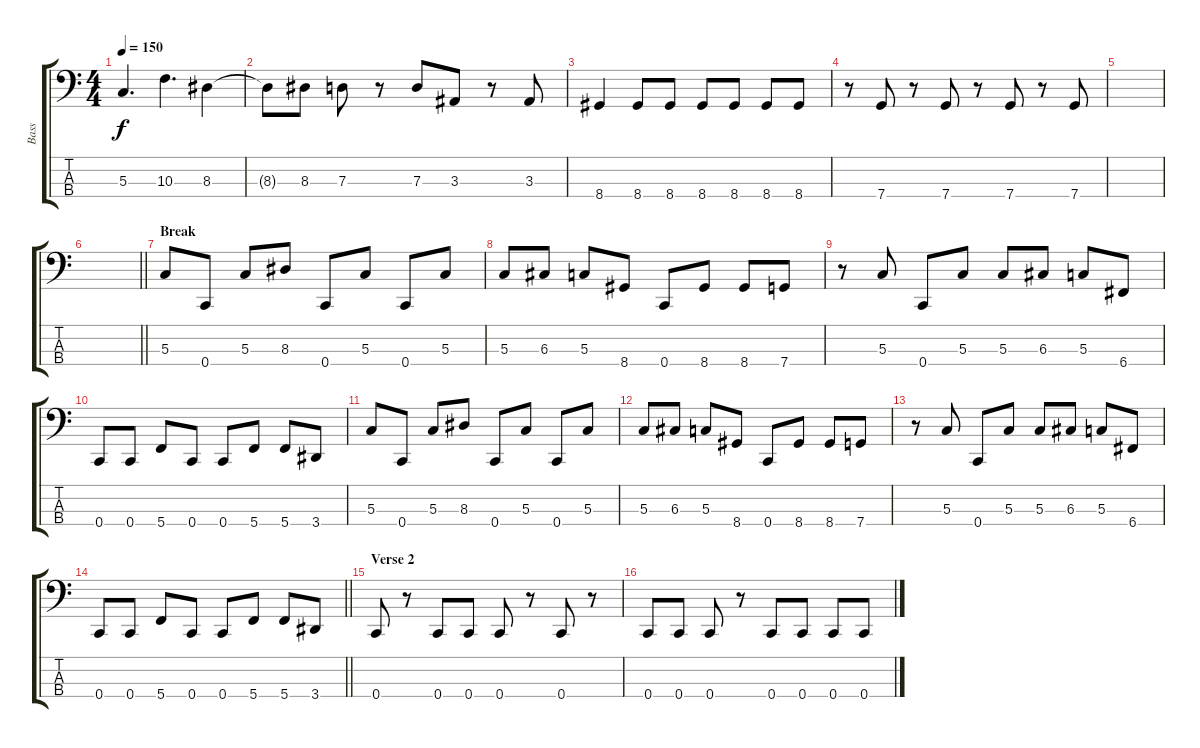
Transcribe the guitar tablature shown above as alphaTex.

\track ("Bass" "Bass") {instrument electricbasspick}
\staff {score tabs}
\tuning (F2 C2 G1 C1) {hide}
\ts (4 4)
\tempo 150
\clef f4
\ks c
5.3.4{d dy f} 10.3.4{d} 8.3.4 |
8.3{t}.8 8.3.8 7.3.8 r.8 7.3.8 3.3.8 r.8 3.3.8 |
8.4.4 8.4.8 8.4.8 8.4.8 8.4.8 8.4.8 8.4.8 |
r.8 7.4.8 r.8 7.4.8 r.8 7.4.8 r.8 7.4.8 |
|
\barLineRight lightlight
|
\section ("" "Break")
5.3.8 0.4.8 5.3.8 8.3.8 0.4.8 5.3.8 0.4.8 5.3.8 |
5.3.8 6.3.8 5.3.8 8.4.8 0.4.8 8.4.8 8.4.8 7.4.8 |
r.8 5.3.8 0.4.8 5.3.8 5.3.8 6.3.8 5.3.8 6.4.8 |
0.4.8 0.4.8 5.4.8 0.4.8 0.4.8 5.4.8 5.4.8 3.4.8 |
5.3.8 0.4.8 5.3.8 8.3.8 0.4.8 5.3.8 0.4.8 5.3.8 |
5.3.8 6.3.8 5.3.8 8.4.8 0.4.8 8.4.8 8.4.8 7.4.8 |
r.8 5.3.8 0.4.8 5.3.8 5.3.8 6.3.8 5.3.8 6.4.8 |
\barLineRight lightlight
0.4.8 0.4.8 5.4.8 0.4.8 0.4.8 5.4.8 5.4.8 3.4.8 |
\section ("" "Verse 2")
0.4.8 r.8 0.4.8 0.4.8 0.4.8 r.8 0.4.8 r.8 |
0.4.8 0.4.8 0.4.8 r.8 0.4.8 0.4.8 0.4.8 0.4.8
